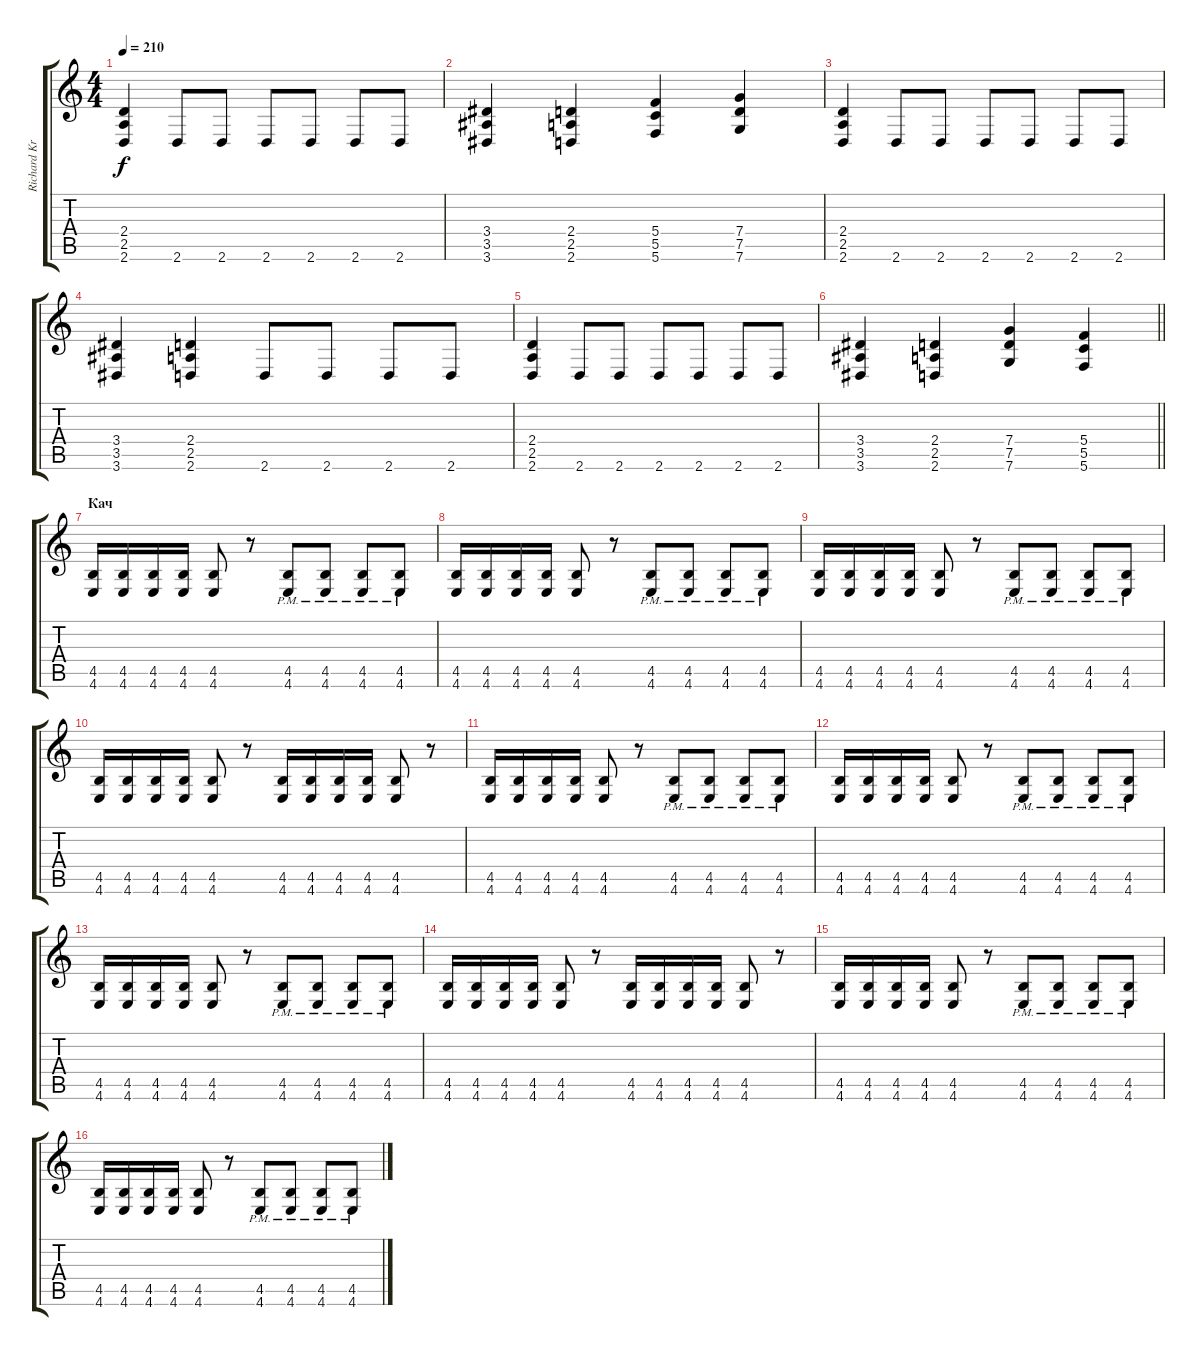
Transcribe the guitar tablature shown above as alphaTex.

\track ("Richard Kruspe" "Richard Kr") {instrument distortionguitar}
\staff {score tabs}
\tuning (E4 C4 G3 C3 G2 C2) {hide}
\ts (4 4)
\tempo 210
\clef g2
\ks c
(2.4 2.5 2.6).4{dy f} 2.6.8 2.6.8 2.6.8 2.6.8 2.6.8 2.6.8 |
(3.4 3.5 3.6).4 (2.4 2.5 2.6).4 (5.4 5.5 5.6).4 (7.4 7.5 7.6).4 |
(2.4 2.5 2.6).4 2.6.8 2.6.8 2.6.8 2.6.8 2.6.8 2.6.8 |
(3.4 3.5 3.6).4 (2.4 2.5 2.6).4 2.6.8 2.6.8 2.6.8 2.6.8 |
(2.4 2.5 2.6).4 2.6.8 2.6.8 2.6.8 2.6.8 2.6.8 2.6.8 |
\barLineRight lightlight
(3.4 3.5 3.6).4 (2.4 2.5 2.6).4 (7.4 7.5 7.6).4 (5.4 5.5 5.6).4 |
\section ("" "Кач")
(4.5 4.6).16{volume 13 balance 0} (4.5 4.6).16 (4.5 4.6).16 (4.5 4.6).16 (4.5 4.6).8 r.8 (4.5{pm} 4.6{pm}).8 (4.5{pm} 4.6{pm}).8 (4.5{pm} 4.6{pm}).8 (4.5{pm} 4.6{pm}).8 |
(4.5 4.6).16 (4.5 4.6).16 (4.5 4.6).16 (4.5 4.6).16 (4.5 4.6).8 r.8 (4.5{pm} 4.6{pm}).8 (4.5{pm} 4.6{pm}).8 (4.5{pm} 4.6{pm}).8 (4.5{pm} 4.6{pm}).8 |
(4.5 4.6).16 (4.5 4.6).16 (4.5 4.6).16 (4.5 4.6).16 (4.5 4.6).8 r.8 (4.5{pm} 4.6{pm}).8 (4.5{pm} 4.6{pm}).8 (4.5{pm} 4.6{pm}).8 (4.5{pm} 4.6{pm}).8 |
(4.5 4.6).16 (4.5 4.6).16 (4.5 4.6).16 (4.5 4.6).16 (4.5 4.6).8 r.8 (4.5 4.6).16 (4.5 4.6).16 (4.5 4.6).16 (4.5 4.6).16 (4.5 4.6).8 r.8 |
(4.5 4.6).16 (4.5 4.6).16 (4.5 4.6).16 (4.5 4.6).16 (4.5 4.6).8 r.8 (4.5{pm} 4.6{pm}).8 (4.5{pm} 4.6{pm}).8 (4.5{pm} 4.6{pm}).8 (4.5{pm} 4.6{pm}).8 |
(4.5 4.6).16 (4.5 4.6).16 (4.5 4.6).16 (4.5 4.6).16 (4.5 4.6).8 r.8 (4.5{pm} 4.6{pm}).8 (4.5{pm} 4.6{pm}).8 (4.5{pm} 4.6{pm}).8 (4.5{pm} 4.6{pm}).8 |
(4.5 4.6).16 (4.5 4.6).16 (4.5 4.6).16 (4.5 4.6).16 (4.5 4.6).8 r.8 (4.5{pm} 4.6{pm}).8 (4.5{pm} 4.6{pm}).8 (4.5{pm} 4.6{pm}).8 (4.5{pm} 4.6{pm}).8 |
(4.5 4.6).16 (4.5 4.6).16 (4.5 4.6).16 (4.5 4.6).16 (4.5 4.6).8 r.8 (4.5 4.6).16 (4.5 4.6).16 (4.5 4.6).16 (4.5 4.6).16 (4.5 4.6).8 r.8 |
(4.5 4.6).16 (4.5 4.6).16 (4.5 4.6).16 (4.5 4.6).16 (4.5 4.6).8 r.8 (4.5{pm} 4.6{pm}).8 (4.5{pm} 4.6{pm}).8 (4.5{pm} 4.6{pm}).8 (4.5{pm} 4.6{pm}).8 |
(4.5 4.6).16 (4.5 4.6).16 (4.5 4.6).16 (4.5 4.6).16 (4.5 4.6).8 r.8 (4.5{pm} 4.6{pm}).8 (4.5{pm} 4.6{pm}).8 (4.5{pm} 4.6{pm}).8 (4.5{pm} 4.6{pm}).8
